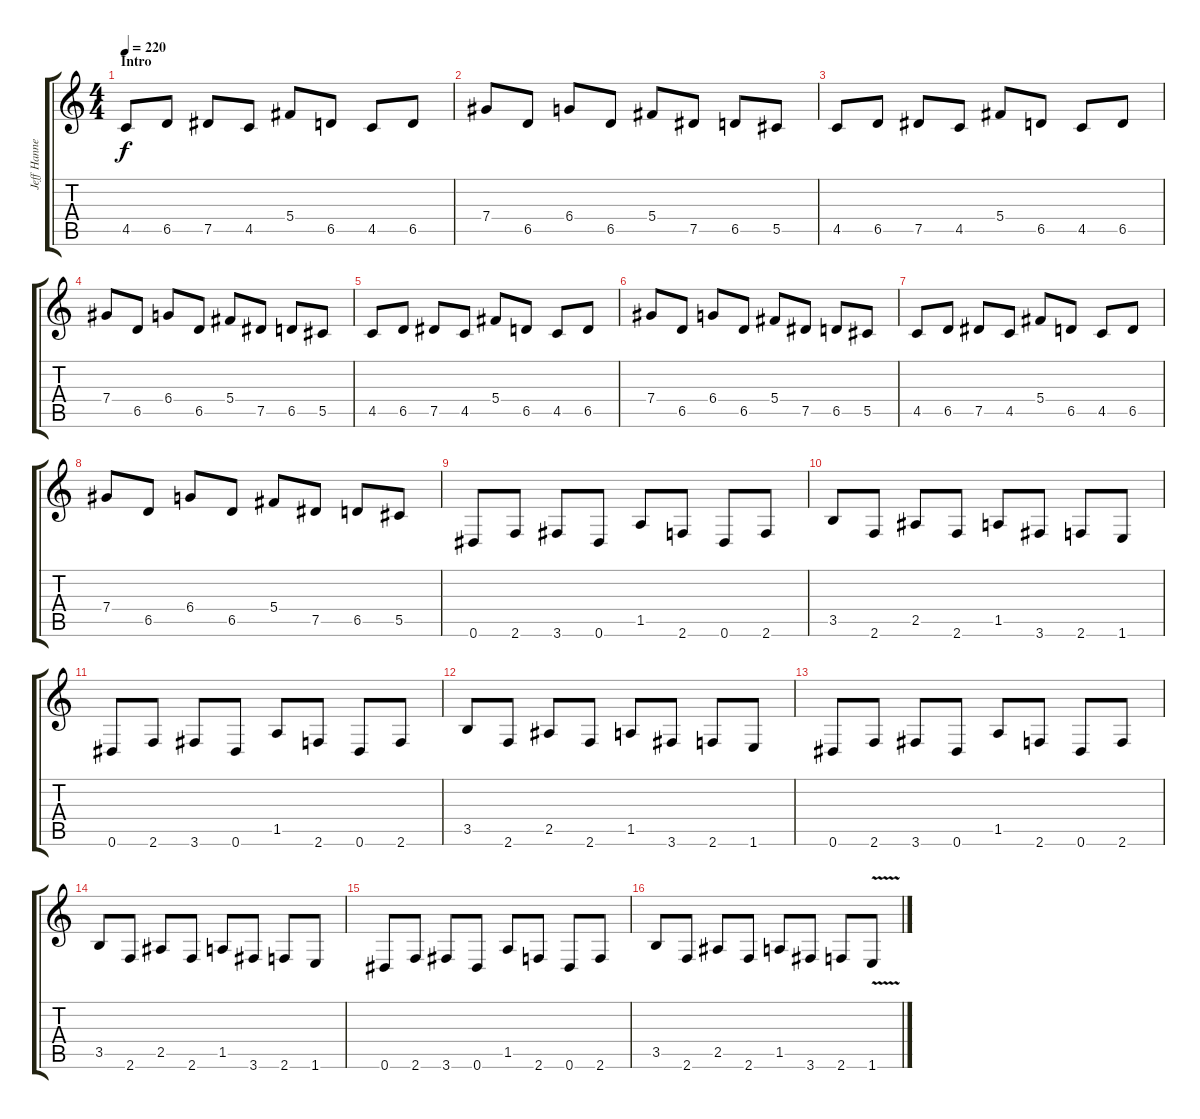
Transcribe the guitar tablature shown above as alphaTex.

\track ("Jeff Hanneman" "Jeff Hanne") {instrument distortionguitar}
\staff {score tabs}
\tuning (Eb4 Bb3 Gb3 Db3 Ab2 Eb2) {hide}
\ts (4 4)
\section ("" "Intro")
\tempo 220
\clef g2
\ks c
4.5.8{dy f instrument distortionguitar} 6.5.8 7.5.8 4.5.8 5.4.8 6.5.8 4.5.8 6.5.8 |
7.4.8 6.5.8 6.4.8 6.5.8 5.4.8 7.5.8 6.5.8 5.5.8 |
4.5.8 6.5.8 7.5.8 4.5.8 5.4.8 6.5.8 4.5.8 6.5.8 |
7.4.8 6.5.8 6.4.8 6.5.8 5.4.8 7.5.8 6.5.8 5.5.8 |
4.5.8 6.5.8 7.5.8 4.5.8 5.4.8 6.5.8 4.5.8 6.5.8 |
7.4.8 6.5.8 6.4.8 6.5.8 5.4.8 7.5.8 6.5.8 5.5.8 |
4.5.8 6.5.8 7.5.8 4.5.8 5.4.8 6.5.8 4.5.8 6.5.8 |
7.4.8 6.5.8 6.4.8 6.5.8 5.4.8 7.5.8 6.5.8 5.5.8 |
0.6.8 2.6.8 3.6.8 0.6.8 1.5.8 2.6.8 0.6.8 2.6.8 |
3.5.8 2.6.8 2.5.8 2.6.8 1.5.8 3.6.8 2.6.8 1.6.8 |
0.6.8 2.6.8 3.6.8 0.6.8 1.5.8 2.6.8 0.6.8 2.6.8 |
3.5.8 2.6.8 2.5.8 2.6.8 1.5.8 3.6.8 2.6.8 1.6.8 |
0.6.8 2.6.8 3.6.8 0.6.8 1.5.8 2.6.8 0.6.8 2.6.8 |
3.5.8 2.6.8 2.5.8 2.6.8 1.5.8 3.6.8 2.6.8 1.6.8 |
0.6.8 2.6.8 3.6.8 0.6.8 1.5.8 2.6.8 0.6.8 2.6.8 |
3.5.8 2.6.8 2.5.8 2.6.8 1.5.8 3.6.8 2.6.8 1.6{v}.8
